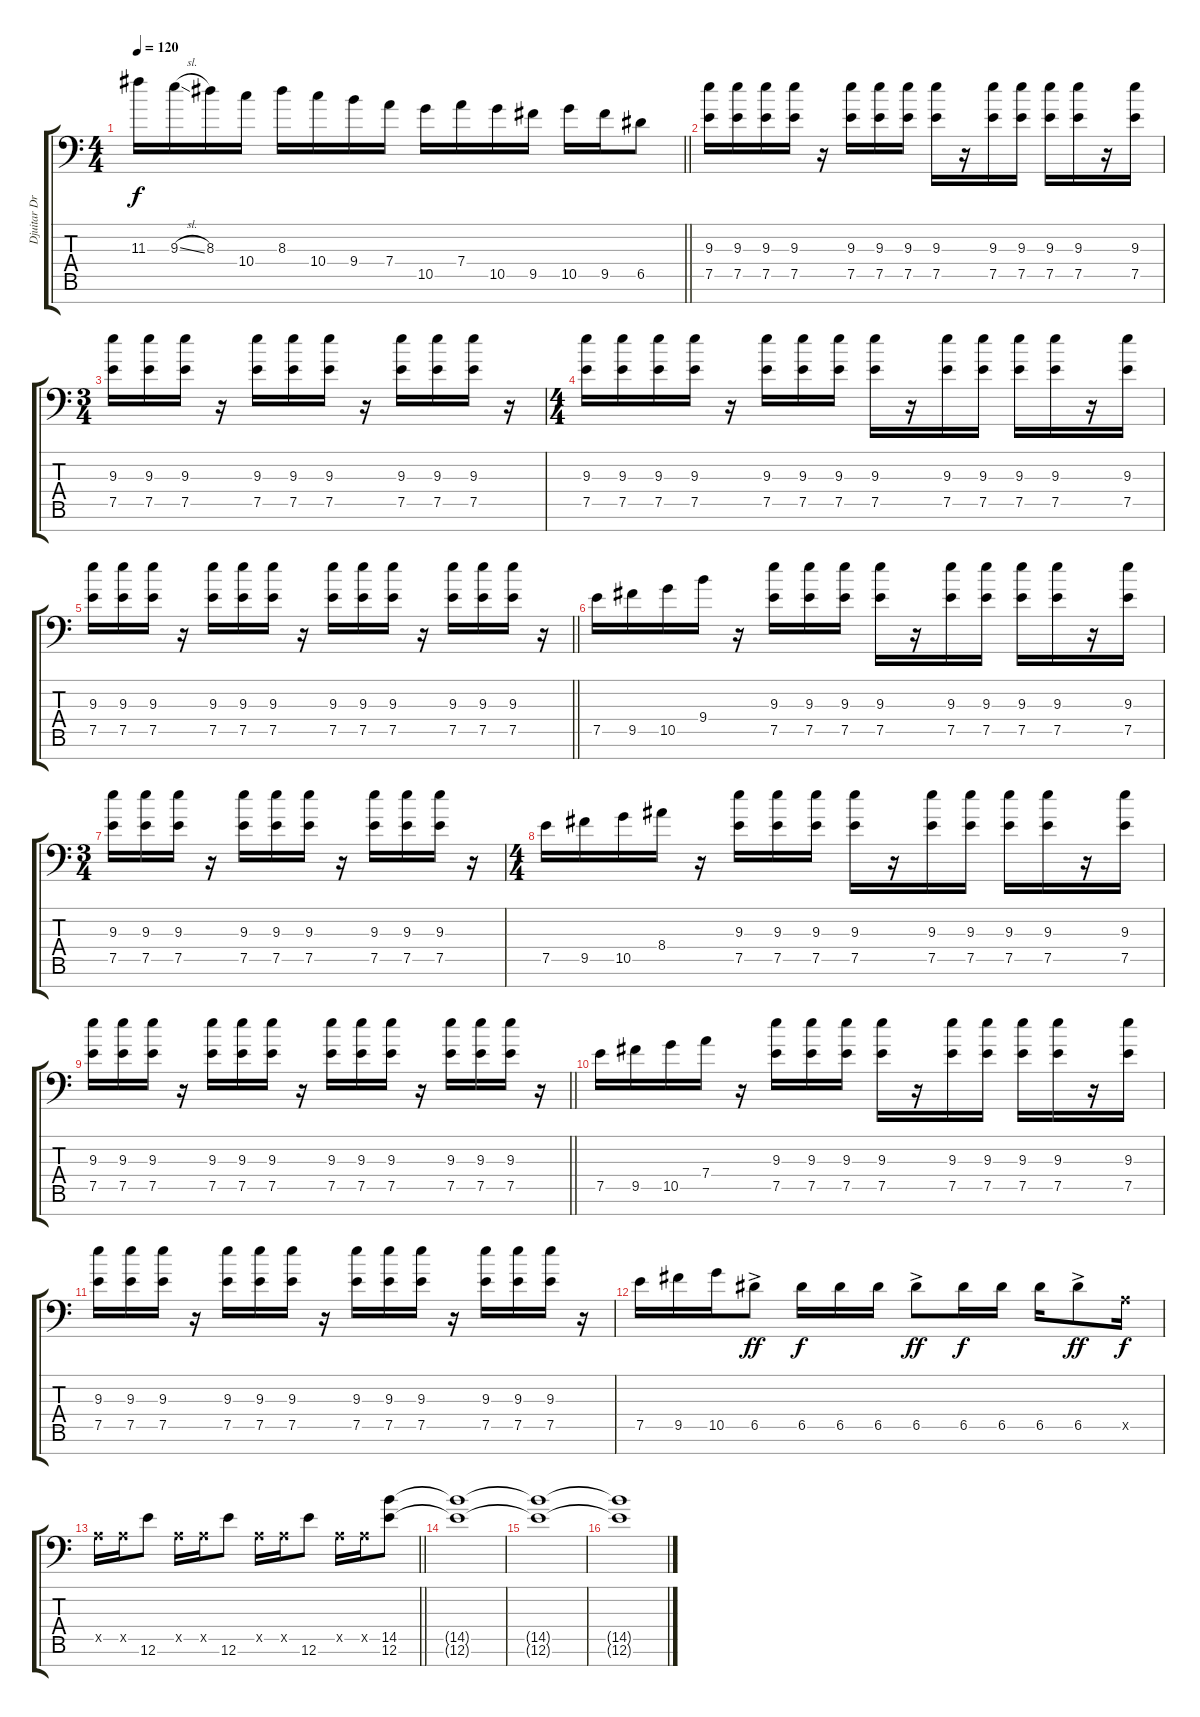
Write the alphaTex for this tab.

\track ("Djuitar Dropped A" "Djuitar Dr") {instrument distortionguitar}
\staff {score tabs}
\tuning (E4 B3 G3 D3 A2 E2 A1) {hide}
\ts (4 4)
\tempo 120
\clef f4
\barLineRight lightlight
\ks c
11.3.16{dy f} 9.3{sl}.16 8.3.16 10.4.16 8.3.16 10.4.16 9.4.16 7.4.16 10.5.16 7.4.16 10.5.16 9.5.16 10.5.16 9.5.16 6.5.8 |
(9.3 7.5).16 (9.3 7.5).16 (9.3 7.5).16 (9.3 7.5).16 r.16 (9.3 7.5).16 (9.3 7.5).16 (9.3 7.5).16 (9.3 7.5).16 r.16 (9.3 7.5).16 (9.3 7.5).16 (9.3 7.5).16 (9.3 7.5).16 r.16 (9.3 7.5).16 |
\ts (3 4)
(9.3 7.5).16 (9.3 7.5).16 (9.3 7.5).16 r.16 (9.3 7.5).16 (9.3 7.5).16 (9.3 7.5).16 r.16 (9.3 7.5).16 (9.3 7.5).16 (9.3 7.5).16 r.16 |
\ts (4 4)
(9.3 7.5).16 (9.3 7.5).16 (9.3 7.5).16 (9.3 7.5).16 r.16 (9.3 7.5).16 (9.3 7.5).16 (9.3 7.5).16 (9.3 7.5).16 r.16 (9.3 7.5).16 (9.3 7.5).16 (9.3 7.5).16 (9.3 7.5).16 r.16 (9.3 7.5).16 |
\barLineRight lightlight
(9.3 7.5).16 (9.3 7.5).16 (9.3 7.5).16 r.16 (9.3 7.5).16 (9.3 7.5).16 (9.3 7.5).16 r.16 (9.3 7.5).16 (9.3 7.5).16 (9.3 7.5).16 r.16 (9.3 7.5).16 (9.3 7.5).16 (9.3 7.5).16 r.16 |
7.5.16 9.5.16 10.5.16 9.4.16 r.16 (9.3 7.5).16 (9.3 7.5).16 (9.3 7.5).16 (9.3 7.5).16 r.16 (9.3 7.5).16 (9.3 7.5).16 (9.3 7.5).16 (9.3 7.5).16 r.16 (9.3 7.5).16 |
\ts (3 4)
(9.3 7.5).16 (9.3 7.5).16 (9.3 7.5).16 r.16 (9.3 7.5).16 (9.3 7.5).16 (9.3 7.5).16 r.16 (9.3 7.5).16 (9.3 7.5).16 (9.3 7.5).16 r.16 |
\ts (4 4)
7.5.16 9.5.16 10.5.16 8.4.16 r.16 (9.3 7.5).16 (9.3 7.5).16 (9.3 7.5).16 (9.3 7.5).16 r.16 (9.3 7.5).16 (9.3 7.5).16 (9.3 7.5).16 (9.3 7.5).16 r.16 (9.3 7.5).16 |
\barLineRight lightlight
(9.3 7.5).16 (9.3 7.5).16 (9.3 7.5).16 r.16 (9.3 7.5).16 (9.3 7.5).16 (9.3 7.5).16 r.16 (9.3 7.5).16 (9.3 7.5).16 (9.3 7.5).16 r.16 (9.3 7.5).16 (9.3 7.5).16 (9.3 7.5).16 r.16 |
7.5.16 9.5.16 10.5.16 7.4.16 r.16 (9.3 7.5).16 (9.3 7.5).16 (9.3 7.5).16 (9.3 7.5).16 r.16 (9.3 7.5).16 (9.3 7.5).16 (9.3 7.5).16 (9.3 7.5).16 r.16 (9.3 7.5).16 |
(9.3 7.5).16 (9.3 7.5).16 (9.3 7.5).16 r.16 (9.3 7.5).16 (9.3 7.5).16 (9.3 7.5).16 r.16 (9.3 7.5).16 (9.3 7.5).16 (9.3 7.5).16 r.16 (9.3 7.5).16 (9.3 7.5).16 (9.3 7.5).16 r.16 |
7.5.16 9.5.16 10.5.16 6.5{ac}.8{dy ff} 6.5.16{dy f} 6.5.16 6.5.16 6.5{ac}.8{dy ff} 6.5.16{dy f} 6.5.16 6.5.16 6.5{ac}.8{dy ff} 0.5{x}.16{dy f} |
\barLineRight lightlight
0.5{x}.16 0.5{x}.16 12.6.8 0.5{x}.16 0.5{x}.16 12.6.8 0.5{x}.16 0.5{x}.16 12.6.8 0.5{x}.16 0.5{x}.16 (14.5 12.6).8 |
(14.5{t} 12.6{t}).1 |
(14.5{t} 12.6{t}).1 |
(14.5{t} 12.6{t}).1
